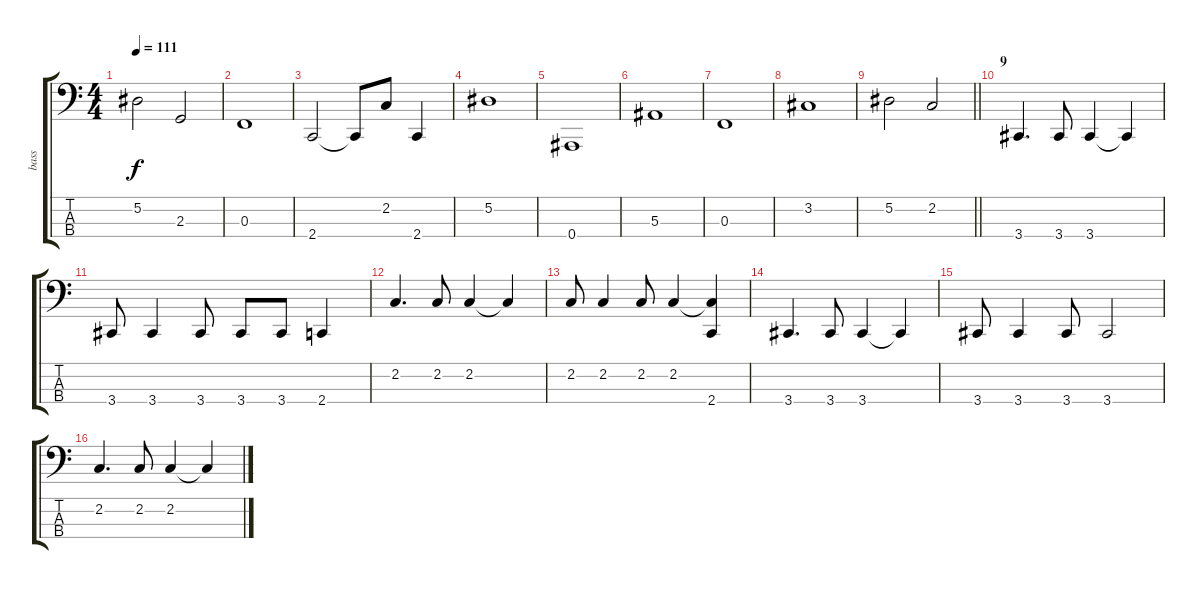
\track ("bass" "bass") {instrument electricbasspick}
\staff {score tabs}
\tuning (Eb2 Bb1 F1 Bb0) {hide}
\ts (4 4)
\tempo 111
\clef f4
\ks c
5.2.2{dy f} 2.3.2 |
0.3.1 |
2.4.2 2.4{t}.8 2.2.8 2.4.4 |
5.2.1 |
0.4.1 |
5.3.1 |
0.3.1 |
3.2.1 |
\barLineRight lightlight
5.2.2 2.2.2 |
\section ("" "9")
3.4.4{d} 3.4.8 3.4.4 3.4{t}.4 |
3.4.8 3.4.4 3.4.8 3.4.8 3.4.8 2.4.4 |
2.2.4{d} 2.2.8 2.2.4 2.2{t}.4 |
2.2.8 2.2.4 2.2.8 2.2.4 (2.2{t} 2.4).4 |
3.4.4{d} 3.4.8 3.4.4 3.4{t}.4 |
3.4.8 3.4.4 3.4.8 3.4.2 |
2.2.4{d} 2.2.8 2.2.4 2.2{t}.4
